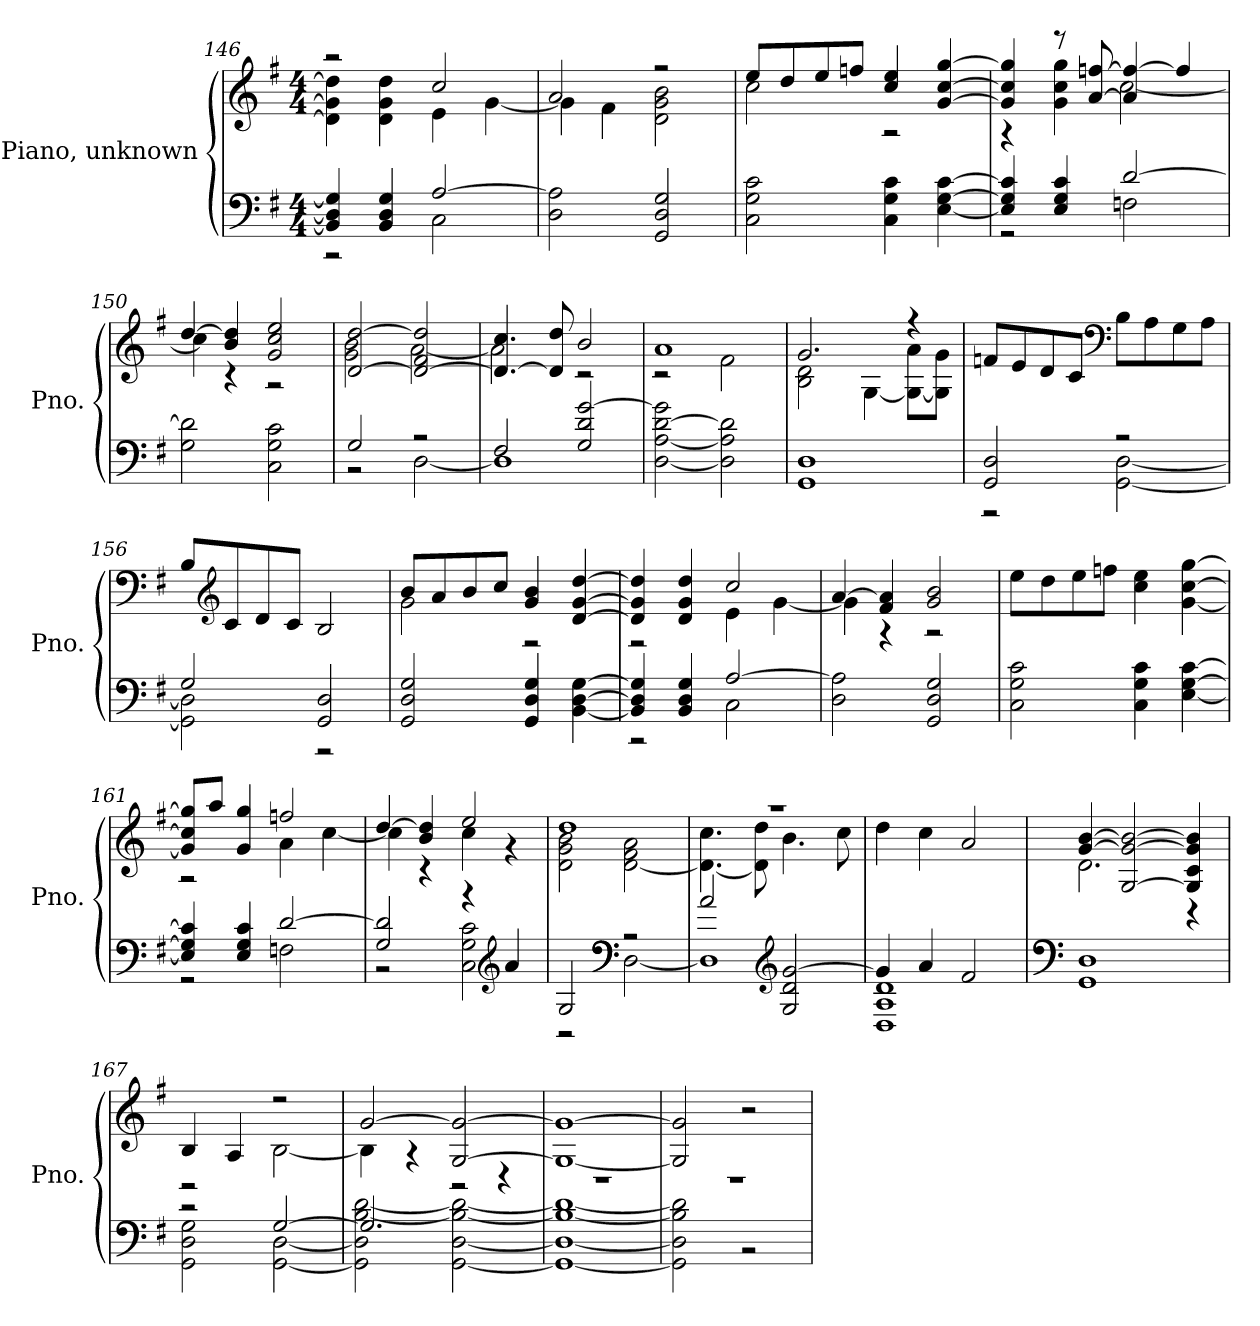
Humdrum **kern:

**kern	**kern
*part1	*part1
*staff2	*staff1
*I"Piano, unknown	*
*I'Pno.	*
*clefF4	*clefG2
*k[f#]	*k[f#]
*M4/4	*M4/4
=146	=146
*^	*^
4BB/] 4D/] 4G/]	2r	2r	4d\] 4g\] 4dd\]
4BB/ 4D/ 4G/	.	.	4d\ 4g\ 4dd\
[2A/	2C\	2cc/	4e\
.	.	.	[4g\
*v	*v	*	*
=147	=147	=147
2D\ 2A\]	2a/	4g\]
.	.	4f#\
2GG/ 2D/ 2G/	2r	2d\ 2g\ 2b\
=148	=148	=148
2C\ 2G\ 2c\	8ee/L	2cc\
.	8dd/	.
.	8ee/	.
.	8ffn/J	.
4C\ 4G\ 4c\	4cc/ 4ee/	2r
[4E\ [4G\ [4c\	[4g/ [4cc/ [4gg/	.
!!LO:PB:g=z	!!
=149	=149	=149
*^	*	*
4E/] 4G/] 4c/]	2r	4g/] 4cc/] 4gg/]	4r
4E/ 4G/ 4c/	.	8r	4g\ 4cc\ 4gg\
.	.	[8a/ [8ffn/	.
[2d/	2Fn\	4a/] 4ff/_	[2cc\
.	.	4ff/]	.
*v	*v	*	*
=150	=150	=150
2G\ 2d\]	[4dd/	4cc\]
.	4b/ 4dd/]	4r
2C\ 2G\ 2c\	2g/ 2cc/ 2ee/	2r
=151	=151	=151
*^	*	*
2G/	2r	[2d/ [2dd/	2g\ 2b\
2r	[2D\	2d/_ 2f#/ 2dd/]	[2a\
=152	=152	=152	=152
2F#/	1D]	4.d/_ 4.cc/	2a\]
.	.	8d/] 8dd/	.
2G/ 2d/ [2g/	.	2b/	2r
*v	*v	*	*
=153	=153	=153
[2D\ [2A\ [2d\ 2g\]	1a	2r
2D\] 2A\] 2d\]	.	2f#\
=154	=154	=154
1GG 1D	2.g/	2B\ 2d\
.	.	[4G\
.	4r	8G\_ 8a\L
.	.	8G\] 8g\J
*	*v	*v
!!LO:LB:g=z
=155	=155
*^	*
2GG/ 2D/	2r	8fn/L
.	.	8e/
.	.	8d/
.	.	8c/J
*	*	*clefF4
2r	[2GG\ [2D\	8B\L
.	.	8A\
.	.	8G\
.	.	8A\J
=156	=156	=156
2G/	2GG\] 2D\]	8B/L
*	*	*clefG2
.	.	8c/
.	.	8d/
.	.	8c/J
2GG/ 2D/	2r	2B/
*v	*v	*
=157	=157
*	*^
2GG/ 2D/ 2G/	8b/L	2g\
.	8a/	.
.	8b/	.
.	8cc/J	.
4GG/ 4D/ 4G/	4g/ 4b/	2r
[4BB\ [4D\ [4G\	[4d/ [4g/ [4dd/	.
=158	=158	=158
*^	*	*
4BB/] 4D/] 4G/]	2r	4d/] 4g/] 4dd/]	2r
4BB/ 4D/ 4G/	.	4d/ 4g/ 4dd/	.
[2A/	2C\	2cc/	4e\
.	.	.	[4g\
*v	*v	*	*
=159	=159	=159
2D\ 2A\]	[4a/	4g\]
.	4f#/ 4a/]	4r
2GG/ 2D/ 2G/	2g/ 2b/	2r
*	*v	*v
=160	=160
2C\ 2G\ 2c\	8ee\L
.	8dd\
.	8ee\
.	8ffn\J
4C\ 4G\ 4c\	4cc\ 4ee\
[4E\ [4G\ [4c\	[4g\ [4cc\ [4gg\
!!LO:LB:g=z
=161	=161
*^	*^
4E/] 4G/] 4c/]	2r	8g/] 8cc/] 8gg/]L	2r
.	.	8aa/J	.
4E/ 4G/ 4c/	.	4g/ 4gg/	.
[2d/	2Fn\	2ffn/	4a\
.	.	.	[4cc\
=162	=162	=162	=162
2G/ 2d/]	2r	[4dd/	4cc\]
.	.	4b/ 4dd/]	4r
4r	2C\ 2G\ 2c\	2ee/	4cc\
*clefG2	*	*	*
4a/	.	.	4r
=163	=163	=163	=163
2G/	2r	1dd	2d\ 2g\ 2b\
*clefF4	*	*	*
2r	[2D\	.	[2d\ 2f#\ 2a\
=164	=164	=164	=164
2a/	1D]	1r	4.d\_ 4.cc\
.	.	.	8d\] 8dd\
*clefG2	*	*	*
2G/ 2d/ [2g/	.	.	4.b\
.	.	.	8cc\
*	*	*v	*v
=165	=165	=165
4g/]	1D 1A 1d	4dd\
4a/	.	4cc\
2f#/	.	2a/
*v	*v	*
=166	=166
*clefF4	*
*	*^
1GG 1D	[4g/ [4b/	2.d\
.	[2G/ 2g/_ 2b/_	.
.	4G/] 4c/ 4g/] 4b/]	4r
=167	=167	=167
*^	*	*
2r	2GG\ 2D\ 2G\	4B/	2r
.	.	4A/	.
[2G/	[2GG\ [2D\	2r	[2B\
!!LO:LB:g=z	!!
=168	=168	=168	=168
2.G/]	2GG\] 2D\] [2B\ [2d\	[2g/	4B\]
.	.	.	4r
.	[2GG\ [2D\ 2B\_ 2d\_	[2G/ 2g/_	2r
4r	.	.	.
*	*	*v	*v
=169	=169	=169
1r	1GG_ 1D_ 1B_ 1d_	1G_ 1g_
=170	=170	=170
1r	2GG\] 2D\] 2B\] 2d\]	2G/] 2g/]
.	2r	2r
*v	*v	*
=	=
*-	*-
